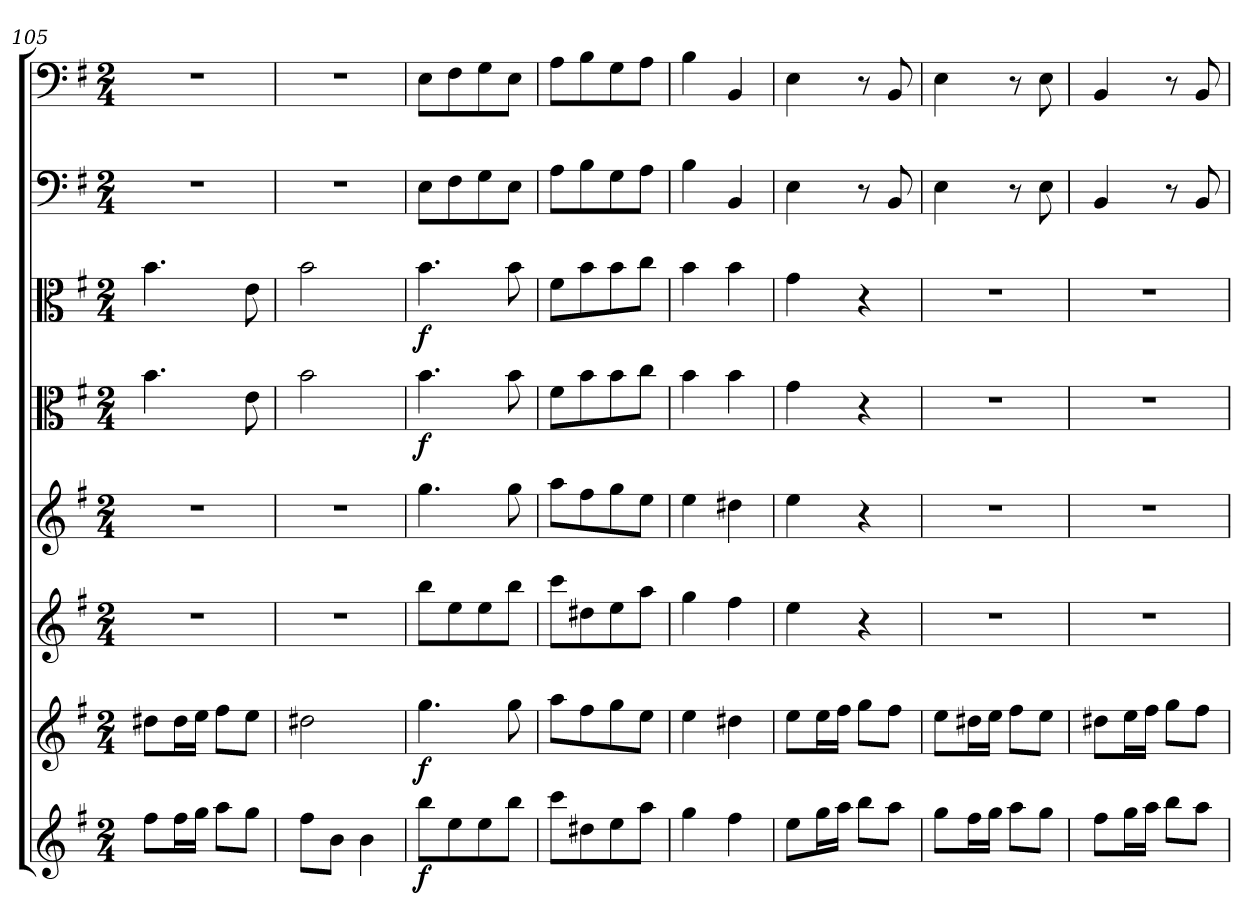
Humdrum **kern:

**kern	**dynam	**kern	**dynam	**kern	**kern	**kern	**dynam	**kern	**dynam	**kern	**kern
*part8	*part8	*part7	*part7	*part6	*part5	*part4	*part4	*part3	*part3	*part2	*part1
*staff8	*staff8	*staff7	*staff7	*staff6	*staff5	*staff4	*staff4	*staff3	*staff3	*staff2	*staff1
*clefG2	*	*clefG2	*	*clefG2	*clefG2	*clefC3	*	*clefC3	*	*clefF4	*clefF4
*k[f#]	*	*k[f#]	*	*k[f#]	*k[f#]	*k[f#]	*	*k[f#]	*	*k[f#]	*k[f#]
*e:	*	*e:	*	*e:	*e:	*e:	*	*e:	*	*e:	*e:
*M2/4	*	*M2/4	*	*M2/4	*M2/4	*M2/4	*	*M2/4	*	*M2/4	*M2/4
=105	=105	=105	=105	=105	=105	=105	=105	=105	=105	=105	=105
8ff#\L	.	8dd#X\L	.	2r	2r	4.b\	.	4.b\	.	2r	2r
16ff#\L	.	16dd#\L	.	.	.	.	.	.	.	.	.
16gg\JJ	.	16ee\JJ	.	.	.	.	.	.	.	.	.
8aa\L	.	8ff#\L	.	.	.	.	.	.	.	.	.
8gg\J	.	8ee\J	.	.	.	8e\	.	8e\	.	.	.
=106	=106	=106	=106	=106	=106	=106	=106	=106	=106	=106	=106
8ff#\L	.	2dd#X\	.	2r	2r	2b\	.	2b\	.	2r	2r
8b\J	.	.	.	.	.	.	.	.	.	.	.
4b\	.	.	.	.	.	.	.	.	.	.	.
=107	=107	=107	=107	=107	=107	=107	=107	=107	=107	=107	=107
8bb\L	f	4.gg\	f	8bb\L	4.gg\	4.b\	f	4.b\	f	8E\L	8E\L
8ee\	.	.	.	8ee\	.	.	.	.	.	8F#\	8F#\
8ee\	.	.	.	8ee\	.	.	.	.	.	8G\	8G\
8bb\J	.	8gg\	.	8bb\J	8gg\	8b\	.	8b\	.	8E\J	8E\J
=108	=108	=108	=108	=108	=108	=108	=108	=108	=108	=108	=108
8ccc\L	.	8aa\L	.	8ccc\L	8aa\L	8f#\L	.	8f#\L	.	8A\L	8A\L
8dd#X\	.	8ff#\	.	8dd#X\	8ff#\	8b\	.	8b\	.	8B\	8B\
8ee\	.	8gg\	.	8ee\	8gg\	8b\	.	8b\	.	8G\	8G\
8aa\J	.	8ee\J	.	8aa\J	8ee\J	8cc\J	.	8cc\J	.	8A\J	8A\J
=109	=109	=109	=109	=109	=109	=109	=109	=109	=109	=109	=109
4gg\	.	4ee\	.	4gg\	4ee\	4b\	.	4b\	.	4B\	4B\
4ff#\	.	4dd#X\	.	4ff#\	4dd#X\	4b\	.	4b\	.	4BB/	4BB/
=110	=110	=110	=110	=110	=110	=110	=110	=110	=110	=110	=110
8ee\L	.	8ee\L	.	4ee\	4ee\	4g\	.	4g\	.	4E\	4E\
16gg\L	.	16ee\L	.	.	.	.	.	.	.	.	.
16aa\JJ	.	16ff#\JJ	.	.	.	.	.	.	.	.	.
8bb\L	.	8gg\L	.	4r	4r	4r	.	4r	.	8r	8r
8aa\J	.	8ff#\J	.	.	.	.	.	.	.	8BB/	8BB/
=111	=111	=111	=111	=111	=111	=111	=111	=111	=111	=111	=111
8gg\L	.	8ee\L	.	2r	2r	2r	.	2r	.	4E\	4E\
16ff#\L	.	16dd#X\L	.	.	.	.	.	.	.	.	.
16gg\JJ	.	16ee\JJ	.	.	.	.	.	.	.	.	.
8aa\L	.	8ff#\L	.	.	.	.	.	.	.	8r	8r
8gg\J	.	8ee\J	.	.	.	.	.	.	.	8E\	8E\
=112	=112	=112	=112	=112	=112	=112	=112	=112	=112	=112	=112
8ff#\L	.	8dd#X\L	.	2r	2r	2r	.	2r	.	4BB/	4BB/
16gg\L	.	16ee\L	.	.	.	.	.	.	.	.	.
16aa\JJ	.	16ff#\JJ	.	.	.	.	.	.	.	.	.
8bb\L	.	8gg\L	.	.	.	.	.	.	.	8r	8r
8aa\J	.	8ff#\J	.	.	.	.	.	.	.	8BB/	8BB/
=	=	=	=	=	=	=	=	=	=	=	=
*-	*-	*-	*-	*-	*-	*-	*-	*-	*-	*-	*-
